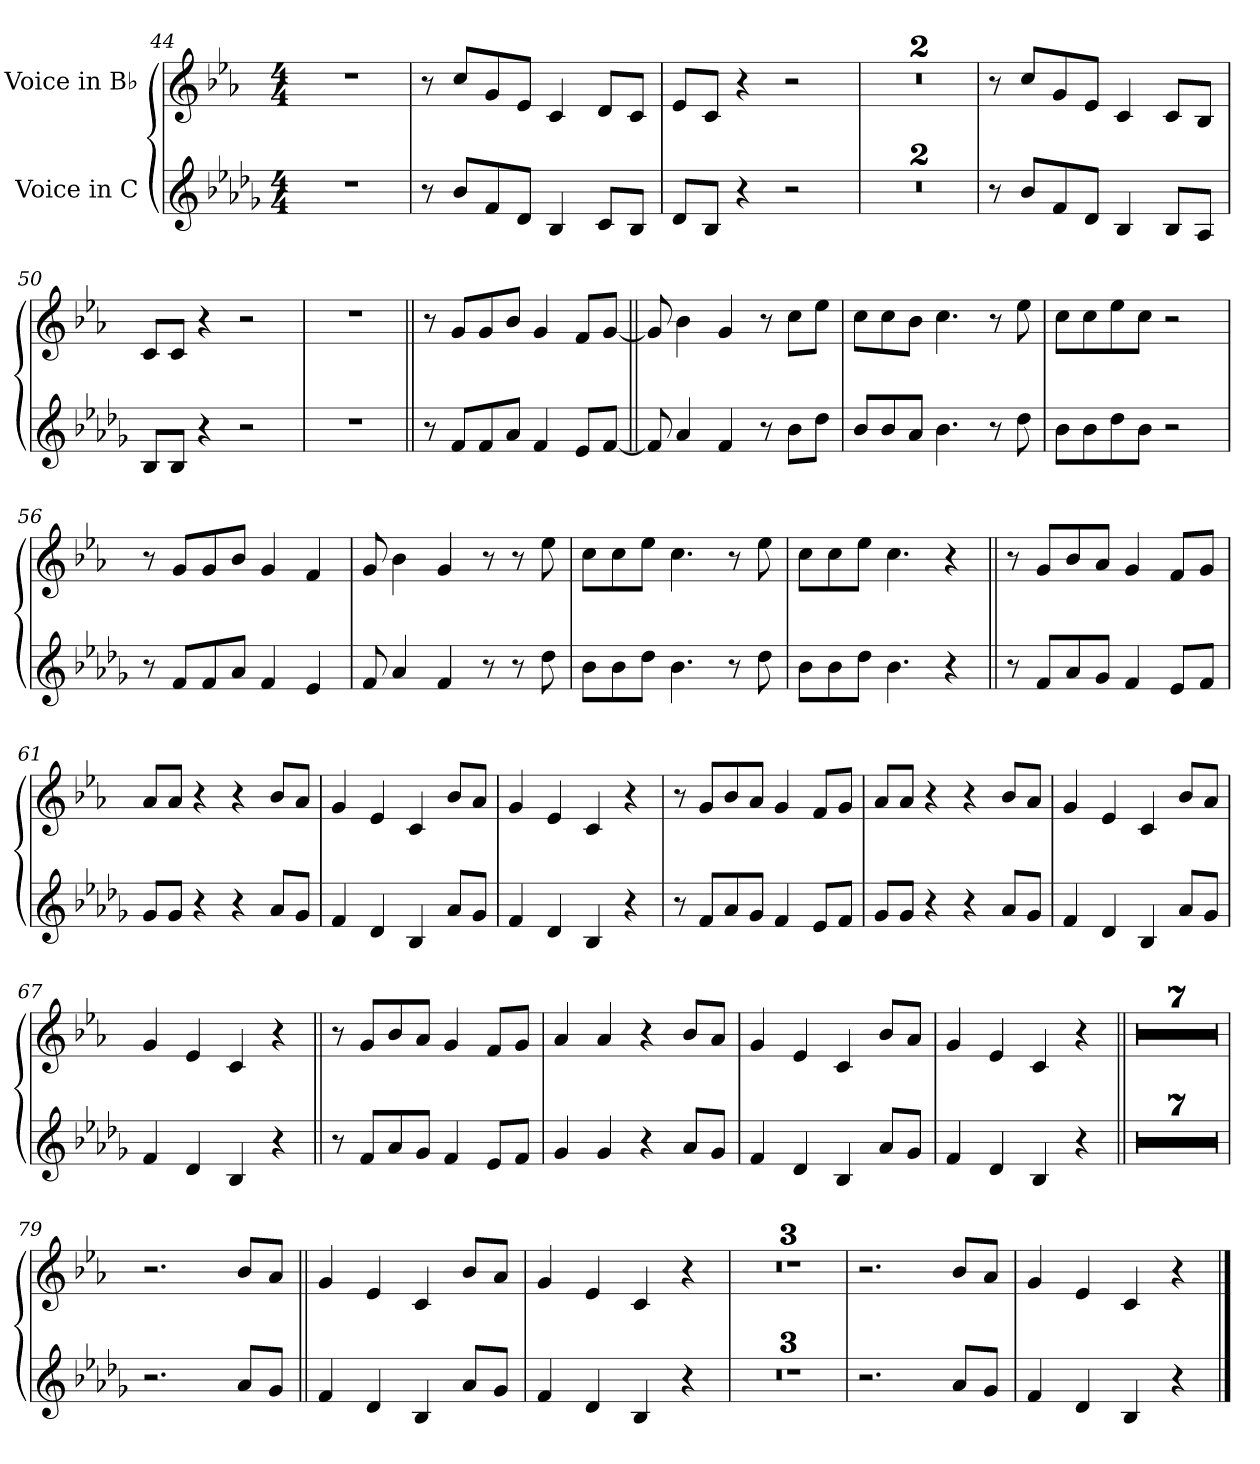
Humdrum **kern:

**kern	**kern
*part2	*part1
*staff2	*staff1
*I"Voice in C	*I"Voice in B♭
*clefG2	*clefG2
*	*ITrd1c2
*k[b-e-a-d-g-]	*k[b-e-a-d-g-]
*M4/4	*M4/4
=44	=44
1r	1r
=45	=45
8r	8r
8b-L	8b-L
8f	8f
8d-J	8d-J
4B-	4B-
8cL	8cL
8B-J	8B-J
=46	=46
8d-L	8d-L
8B-J	8B-J
4r	4r
2r	2r
=47	=47
1r	1r
=48	=48
1r	1r
=49	=49
8r	8r
8b-L	8b-L
8f	8f
8d-J	8d-J
4B-	4B-
8B-L	8B-L
8A-J	8A-J
=50	=50
8B-L	8B-L
8B-J	8B-J
4r	4r
2r	2r
=51	=51
1r	1r
=52||	=52||
8r	8r
8fL	8fL
8f	8f
8a-J	8a-J
4f	4f
8e-L	8e-L
[8fJ	[8fJ
=53||	=53||
8f]	8f]
4a-	4a-
4f	4f
8r	8r
8b-L	8b-L
8dd-J	8dd-J
=54	=54
8b-L	8b-L
8b-	8b-
8a-J	8a-J
4.b-	4.b-
8r	8r
8dd-	8dd-
=55	=55
8b-L	8b-L
8b-	8b-
8dd-	8dd-
8b-J	8b-J
2r	2r
=56	=56
8r	8r
8fL	8fL
8f	8f
8a-J	8a-J
4f	4f
4e-	4e-
=57	=57
8f	8f
4a-	4a-
4f	4f
8r	8r
8r	8r
8dd-	8dd-
=58	=58
8b-L	8b-L
8b-	8b-
8dd-J	8dd-J
4.b-	4.b-
8r	8r
8dd-	8dd-
=59	=59
8b-L	8b-L
8b-	8b-
8dd-J	8dd-J
4.b-	4.b-
4r	4r
=60||	=60||
8r	8r
8fL	8fL
8a-	8a-
8g-J	8g-J
4f	4f
8e-L	8e-L
8fJ	8fJ
=61	=61
8g-L	8g-L
8g-J	8g-J
4r	4r
4r	4r
8a-L	8a-L
8g-J	8g-J
=62	=62
4f	4f
4d-	4d-
4B-	4B-
8a-L	8a-L
8g-J	8g-J
=63	=63
4f	4f
4d-	4d-
4B-	4B-
4r	4r
=64	=64
8r	8r
8fL	8fL
8a-	8a-
8g-J	8g-J
4f	4f
8e-L	8e-L
8fJ	8fJ
=65	=65
8g-L	8g-L
8g-J	8g-J
4r	4r
4r	4r
8a-L	8a-L
8g-J	8g-J
=66	=66
4f	4f
4d-	4d-
4B-	4B-
8a-L	8a-L
8g-J	8g-J
=67	=67
4f	4f
4d-	4d-
4B-	4B-
4r	4r
=68||	=68||
8r	8r
8fL	8fL
8a-	8a-
8g-J	8g-J
4f	4f
8e-L	8e-L
8fJ	8fJ
=69	=69
4g-	4g-
4g-	4g-
4r	4r
8a-L	8a-L
8g-J	8g-J
=70	=70
4f	4f
4d-	4d-
4B-	4B-
8a-L	8a-L
8g-J	8g-J
=71	=71
4f	4f
4d-	4d-
4B-	4B-
4r	4r
=72||	=72||
1r	1r
=73	=73
1r	1r
=74	=74
1r	1r
=75	=75
1r	1r
=76	=76
1r	1r
=77	=77
1r	1r
=78	=78
1r	1r
=79	=79
2.r	2.r
8a-L	8a-L
8g-J	8g-J
=80||	=80||
4f	4f
4d-	4d-
4B-	4B-
8a-L	8a-L
8g-J	8g-J
=81	=81
4f	4f
4d-	4d-
4B-	4B-
4r	4r
=82	=82
1r	1r
=83	=83
1r	1r
=84	=84
1r	1r
=85	=85
2.r	2.r
8a-L	8a-L
8g-J	8g-J
=86	=86
4f	4f
4d-	4d-
4B-	4B-
4r	4r
==	==
*-	*-
